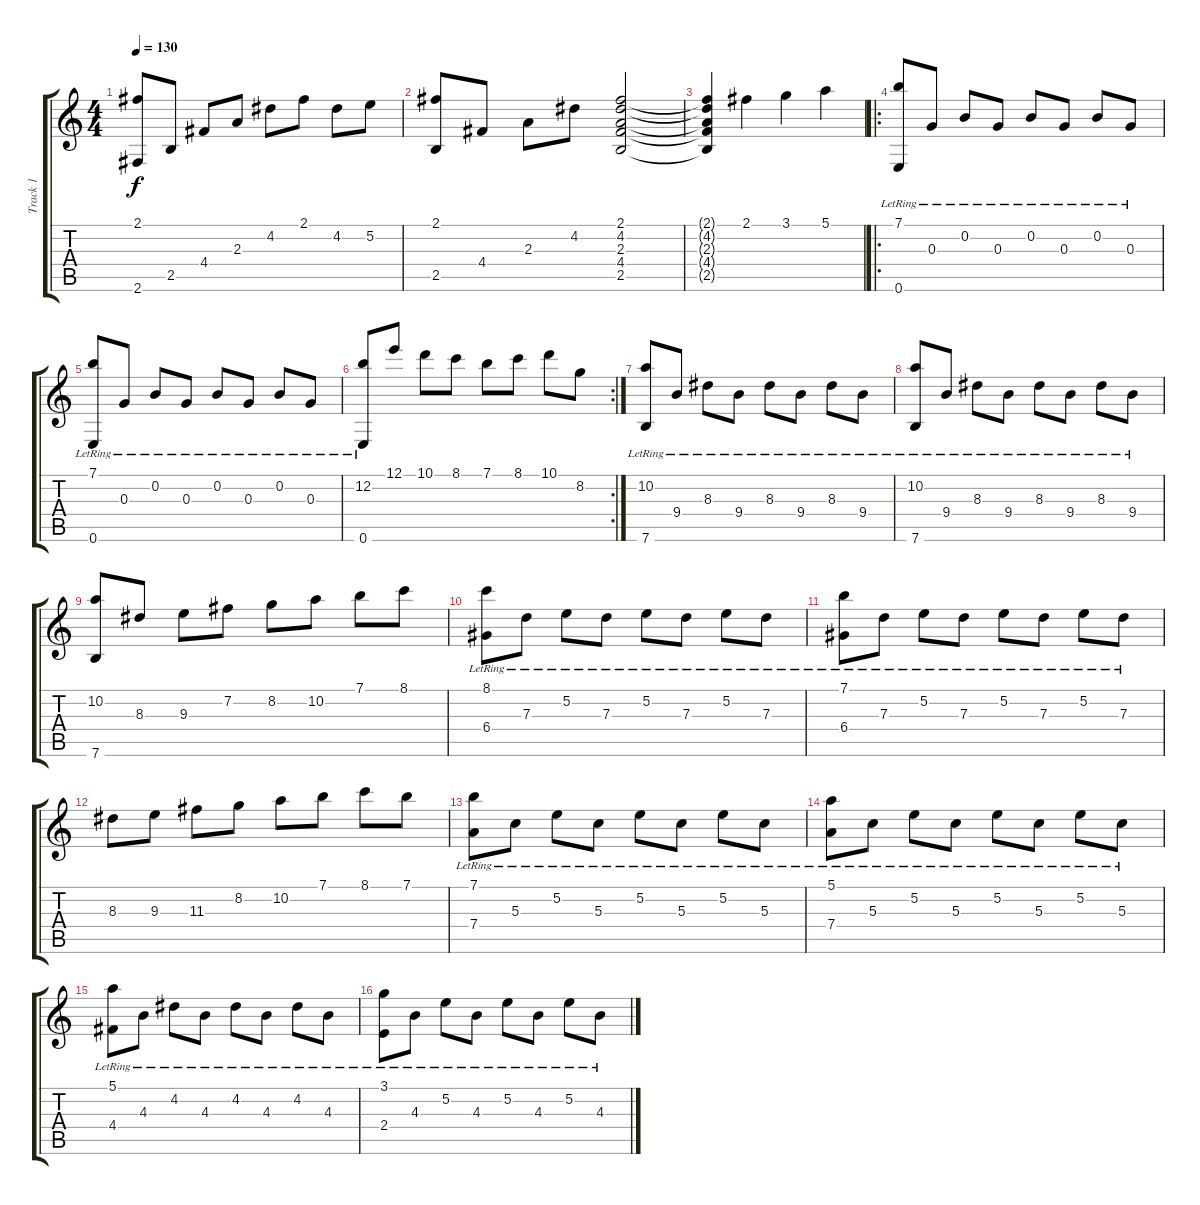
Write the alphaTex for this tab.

\track ("Track 1" "Track 1") {instrument electricguitarjazz}
\staff {score tabs}
\tuning (E4 B3 G3 D3 A2 E2) {hide}
\ts (4 4)
\tempo 130
\clef g2
\ks c
(2.1 2.6).8{dy f} 2.5.8 4.4.8 2.3.8 4.2.8 2.1.8 4.2.8 5.2.8 |
(2.1 2.5).8 4.4.8 2.3.8 4.2.8 (2.1 4.2 2.3 4.4 2.5).2 |
(2.1{t} 4.2{t} 2.3{t} 4.4{t} 2.5{t}).4 2.1.4 3.1.4 5.1.4 |
\ro
(7.1{lr} 0.6{lr}).8 0.3{lr}.8 0.2{lr}.8 0.3{lr}.8 0.2{lr}.8 0.3{lr}.8 0.2{lr}.8 0.3{lr}.8 |
(7.1{lr} 0.6{lr}).8 0.3{lr}.8 0.2{lr}.8 0.3{lr}.8 0.2{lr}.8 0.3{lr}.8 0.2{lr}.8 0.3{lr}.8 |
\rc 2
(12.2 0.6{lr}).8 12.1.8 10.1.8 8.1.8 7.1.8 8.1.8 10.1.8 8.2.8 |
(10.2{lr} 7.6{lr}).8 9.4{lr}.8 8.3{lr}.8 9.4{lr}.8 8.3{lr}.8 9.4{lr}.8 8.3{lr}.8 9.4{lr}.8 |
(10.2{lr} 7.6{lr}).8 9.4{lr}.8 8.3{lr}.8 9.4{lr}.8 8.3{lr}.8 9.4{lr}.8 8.3{lr}.8 9.4{lr}.8 |
(10.2 7.6).8 8.3.8 9.3.8 7.2.8 8.2.8 10.2.8 7.1.8 8.1.8 |
(8.1{lr} 6.4{lr}).8 7.3{lr}.8 5.2{lr}.8 7.3{lr}.8 5.2{lr}.8 7.3{lr}.8 5.2{lr}.8 7.3{lr}.8 |
(7.1{lr} 6.4{lr}).8 7.3{lr}.8 5.2{lr}.8 7.3{lr}.8 5.2{lr}.8 7.3{lr}.8 5.2{lr}.8 7.3{lr}.8 |
8.3.8 9.3.8 11.3.8 8.2.8 10.2.8 7.1.8 8.1.8 7.1.8 |
(7.1{lr} 7.4{lr}).8 5.3{lr}.8 5.2{lr}.8 5.3{lr}.8 5.2{lr}.8 5.3{lr}.8 5.2{lr}.8 5.3{lr}.8 |
(5.1{lr} 7.4{lr}).8 5.3{lr}.8 5.2{lr}.8 5.3{lr}.8 5.2{lr}.8 5.3{lr}.8 5.2{lr}.8 5.3{lr}.8 |
(5.1{lr} 4.4{lr}).8 4.3{lr}.8 4.2{lr}.8 4.3{lr}.8 4.2{lr}.8 4.3{lr}.8 4.2{lr}.8 4.3{lr}.8 |
(3.1{lr} 2.4{lr}).8 4.3{lr}.8 5.2{lr}.8 4.3{lr}.8 5.2{lr}.8 4.3{lr}.8 5.2{lr}.8 4.3{lr}.8
